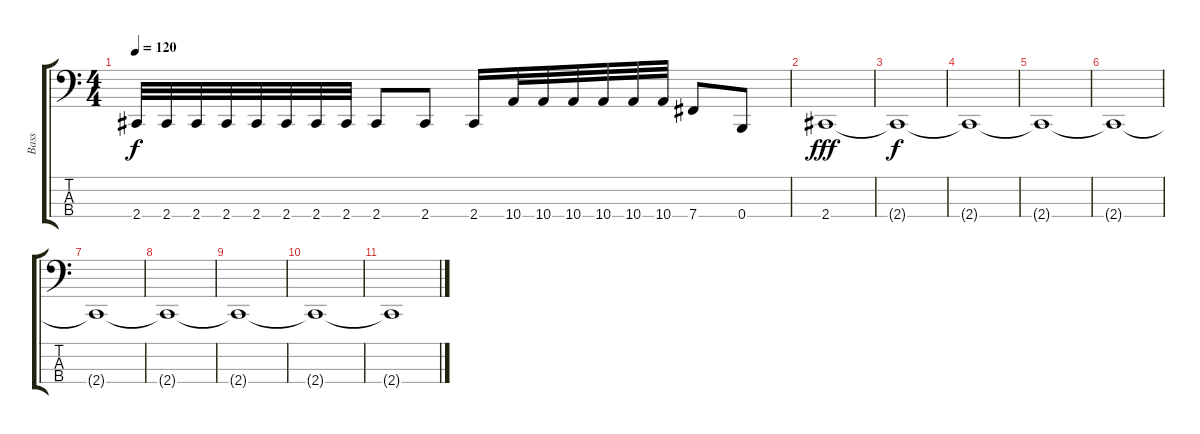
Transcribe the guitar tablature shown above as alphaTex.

\track ("Bass" "Bass") {instrument electricbasspick}
\staff {score tabs}
\tuning (E2 B1 Gb1 B0) {hide}
\ts (4 4)
\tempo 120
\clef f4
\ks c
2.4.32{dy f} 2.4.32 2.4.32 2.4.32 2.4.32 2.4.32 2.4.32 2.4.32 2.4.8 2.4.8 2.4.16 10.4.32 10.4.32 10.4.32 10.4.32 10.4.32 10.4.32 7.4.8 0.4.8 |
2.4.1{dy fff} |
2.4{t}.1{dy f} |
2.4{t}.1 |
2.4{t}.1 |
2.4{t}.1 |
2.4{t}.1 |
2.4{t}.1 |
2.4{t}.1 |
2.4{t}.1 |
2.4{t}.1
